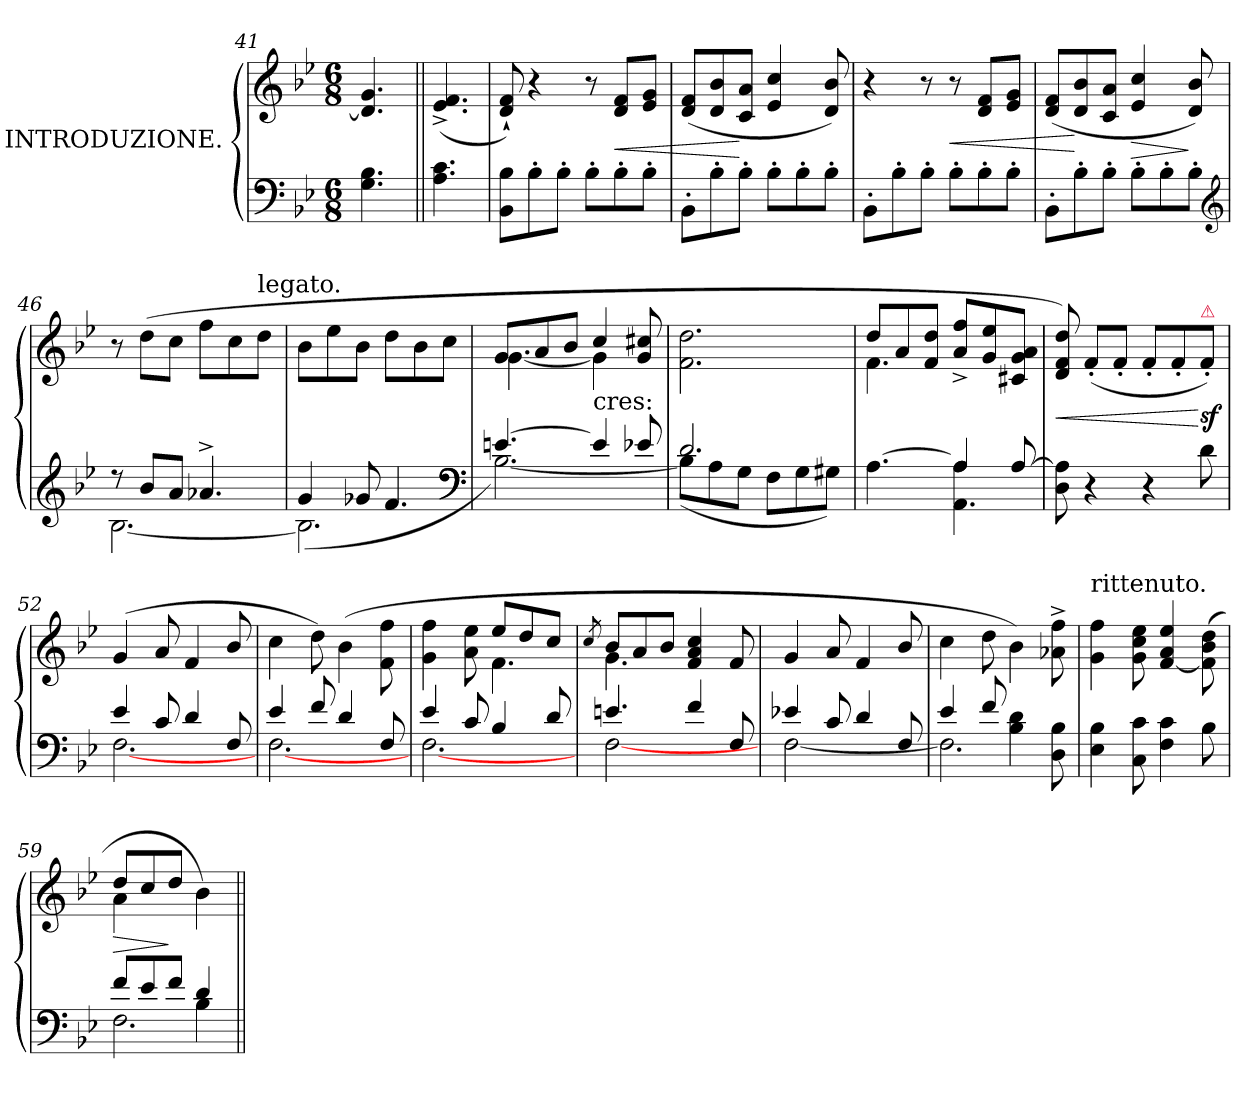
**kern	**kern	**dynam
*part1	*part1	*part1
*staff2	*staff1	*staff1/2
*I"INTRODUZIONE.	*	*
*clefF4	*clefG2	*
*k[b-e-]	*k[b-e-]	*
*B-:	*B-:	*
*M6/8	*M6/8	*
=41	=41	=41
4.G 4.B-	4.d] 4.g	.
=||	=||	=||
4.A 4.c	(<4.e-^ 4.f^	.
=42	=42	=42
8BB- 8B-L	8d`< 8f`<)	.
8B-'	4r	.
8B-'J	.	.
8B-'L	8r	.
8B-'	8d 8fL	<
8B-'J	8e- 8gJ	.
=43	=43	=43
8BB-'L	(>8d 8fL	.
8B-'	8d 8b-	.
8B-'J	8c 8aJ	[
8B-'L	4e- 4cc	.
8B-'	.	.
8B-'J	8d 8b-)	.
=44	=44	=44
8BB-'L	4r	.
8B-'	.	.
8B-'J	8r	.
8B-'L	8r	<
8B-'	8d 8fL	.
8B-'J	8e- 8gJ	.
=45	=45	=45
8BB-'>/L	(>8d 8fL	.
8B-'>\	8d 8b-	[
8B-'>\J	8c 8aJ	.
8B-'>L	4e- 4cc	>
8B-'>	.	.
8B-'>J	8d 8b-)	]
*clefG2	*	*
=46	=46	=46
*^	*	*
8r	[2.B-	8r	.
8b-L	.	(>8ddL	.
8aJ	.	8ccJ	.
4.a-X^	.	8ffL	.
.	.	8cc	.
!	!	!LO:TX:a:t=legato.	!
.	.	8ddJ	.
=47	=47	=47	=47
4g	(<2.B-]	8b-L	.
.	.	8ee-	.
8g-X	.	8b-J	.
4.f	.	8ddL	.
.	.	8b-	.
.	.	8ccJ	.
*clefF4	*	*	*
=48	=48	=48	=48
*	*	*^	*
[4.en	[2.B-)	(>8gL	[4.g)	.
.	.	8a	.	.
.	.	8b-J	.	.
!	!	!LO:TX:c:t=cres&colon;	!	!
4e]	.	4cc	4g]	.
8e-X	.	8g 8cc#X	8reyy	.
*	*	*v	*v	*
=49	=49	=49	=49
2.d	(>8B-L]	2.f\ 2.dd\	.
.	8A	.	.
.	8GJ	.	.
.	8FL	.	.
.	8G	.	.
.	8G#XJ)	.	.
=50	=50	=50	=50
*	*^	*^	*
[4.A	4.ryy	4.ryy	8ddL	4.f	.
.	.	.	8a	.	.
.	.	.	8f 8ddJ	.	.
4A]	4.AA	4A\	8a^< 8ff^<L	4.rcyy	.
.	.	.	8g 8ee-	.	.
[8A	.	8ryy	8c#X 8g 8aJ	.	.
*v	*v	*v	*	*	*
*	*v	*v	*
=51	=51	=51
8D 8A]	8d 8f 8dd)	<
4r	(>8f'L	.
.	8f'J	.
4r	8f'L	.
.	8f'	.
!	!LO:TX:a:color=crimson:t=⚠	!
8d	8f'J)	[ sf
=52	=52	=52
*^	*	*
4e-	[<2.F	(>4g	.
8c	.	8a	.
4d	.	4f	.
8F	.	8b-/	.
=53	=53	=53	=53
4e-	[<2.F	4cc	.
8f	.	8dd)	.
4d	.	(>4b-	.
8F	.	8f 8ff	.
=54	=54	=54	=54
*	*	*^	*
4e-	[<2.F	4g 4ff	4.rcyy	.
8c	.	8a 8ee-	.	.
4B-	.	8ee-L	4.f	.
.	.	8dd	.	.
8d	.	8ccJ	.	.
=55	=55	=55	=55	=55
.	.	8qcc/	.	.
!	!LO:N:vis=2	!	!	!
4.en	[<2.F	8b-L	4.g	.
.	.	8a	.	.
.	.	8b-J	.	.
4f	.	4f 4a 4cc	4.rcyy	.
8F	.	8f	.	.
*	*	*v	*v	*
=56	=56	=56	=56
!	!LO:N:vis=2	!	!
4e-X	[2.F	4g	.
8c	.	8a	.
4d	.	4f	.
8F	.	8b-/	.
=57	=57	=57	=57
4e-	2.F]	4cc	.
8f	.	8dd	.
4B-\ 4d\	.	4b-)	.
8D\ 8B-\	.	8a-X^< 8ff^<	.
*v	*v	*	*
=58	=58	=58
!	!LO:TX:a:t=rittenuto.	!
4E- 4B-	4g 4ff	.
8C 8c	8g 8cc 8ee-	.
4F 4c	[4f 4a 4ee-	.
8B-	(>8f]\ 8b-\ 8dd\	.
=59	=59	=59
*^	*	*
!	!LO:N:vis=2.	!	!
*	*	*^	*
8fL	4.F	8ddL	4a	>
8e-	.	8cc	.	.
8fJ	.	8ddJ	8ryy	]
4d	4B-	4b-\)	4reyy	.
*v	*v	*	*	*
*	*v	*v	*
=||	=||	=||
*-	*-	*-
